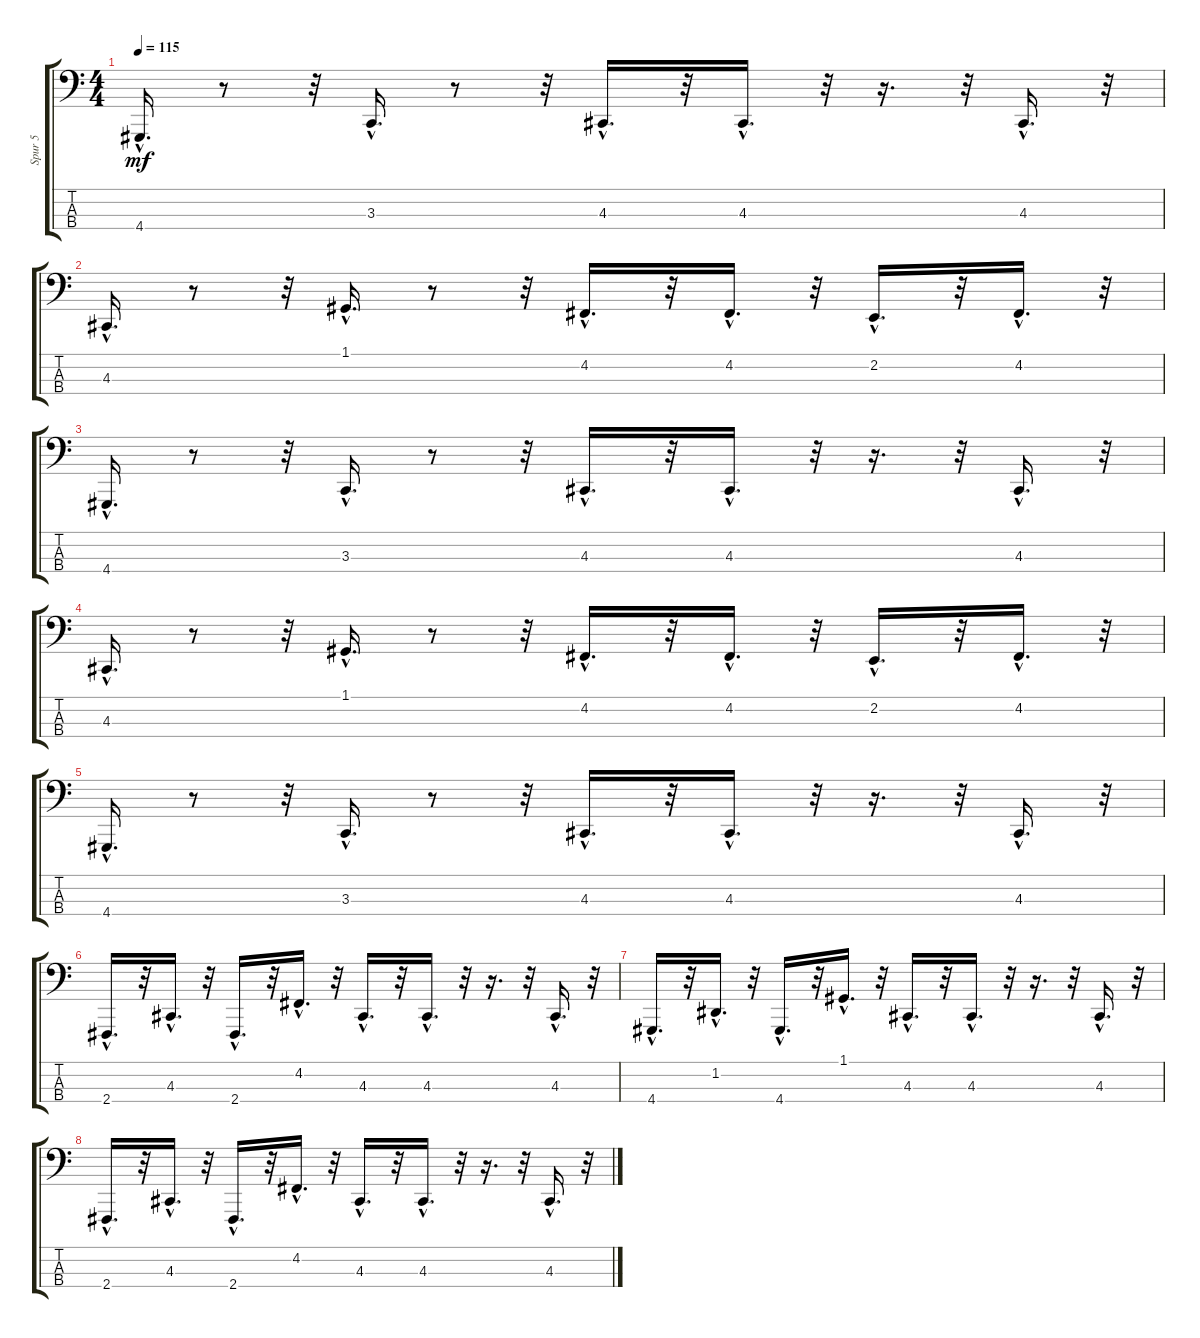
\track ("Spur 5" "Spur 5") {instrument acousticgrandpiano}
\staff {score tabs}
\tuning (G2 D2 A1 E1) {hide}
\ts (4 4)
\tempo 115
\clef f4
\ks c
4.4{hac}.16{d dy mf} r.8 r.32 3.3{hac}.16{d} r.8 r.32 4.3{hac}.16{d} r.32 4.3{hac}.16{d} r.32 r.16{d} r.32 4.3{hac}.16{d} r.32 |
4.3{hac}.16{d} r.8 r.32 1.1{hac}.16{d} r.8 r.32 4.2{hac}.16{d} r.32 4.2{hac}.16{d} r.32 2.2{hac}.16{d} r.32 4.2{hac}.16{d} r.32 |
4.4{hac}.16{d} r.8 r.32 3.3{hac}.16{d} r.8 r.32 4.3{hac}.16{d} r.32 4.3{hac}.16{d} r.32 r.16{d} r.32 4.3{hac}.16{d} r.32 |
4.3{hac}.16{d} r.8 r.32 1.1{hac}.16{d} r.8 r.32 4.2{hac}.16{d} r.32 4.2{hac}.16{d} r.32 2.2{hac}.16{d} r.32 4.2{hac}.16{d} r.32 |
4.4{hac}.16{d} r.8 r.32 3.3{hac}.16{d} r.8 r.32 4.3{hac}.16{d} r.32 4.3{hac}.16{d} r.32 r.16{d} r.32 4.3{hac}.16{d} r.32 |
2.4{hac}.16{d} r.32 4.3{hac}.16{d} r.32 2.4{hac}.16{d} r.32 4.2{hac}.16{d} r.32 4.3{hac}.16{d} r.32 4.3{hac}.16{d} r.32 r.16{d} r.32 4.3{hac}.16{d} r.32 |
4.4{hac}.16{d} r.32 1.2{hac}.16{d} r.32 4.4{hac}.16{d} r.32 1.1{hac}.16{d} r.32 4.3{hac}.16{d} r.32 4.3{hac}.16{d} r.32 r.16{d} r.32 4.3{hac}.16{d} r.32 |
2.4{hac}.16{d} r.32 4.3{hac}.16{d} r.32 2.4{hac}.16{d} r.32 4.2{hac}.16{d} r.32 4.3{hac}.16{d} r.32 4.3{hac}.16{d} r.32 r.16{d} r.32 4.3{hac}.16{d} r.32
